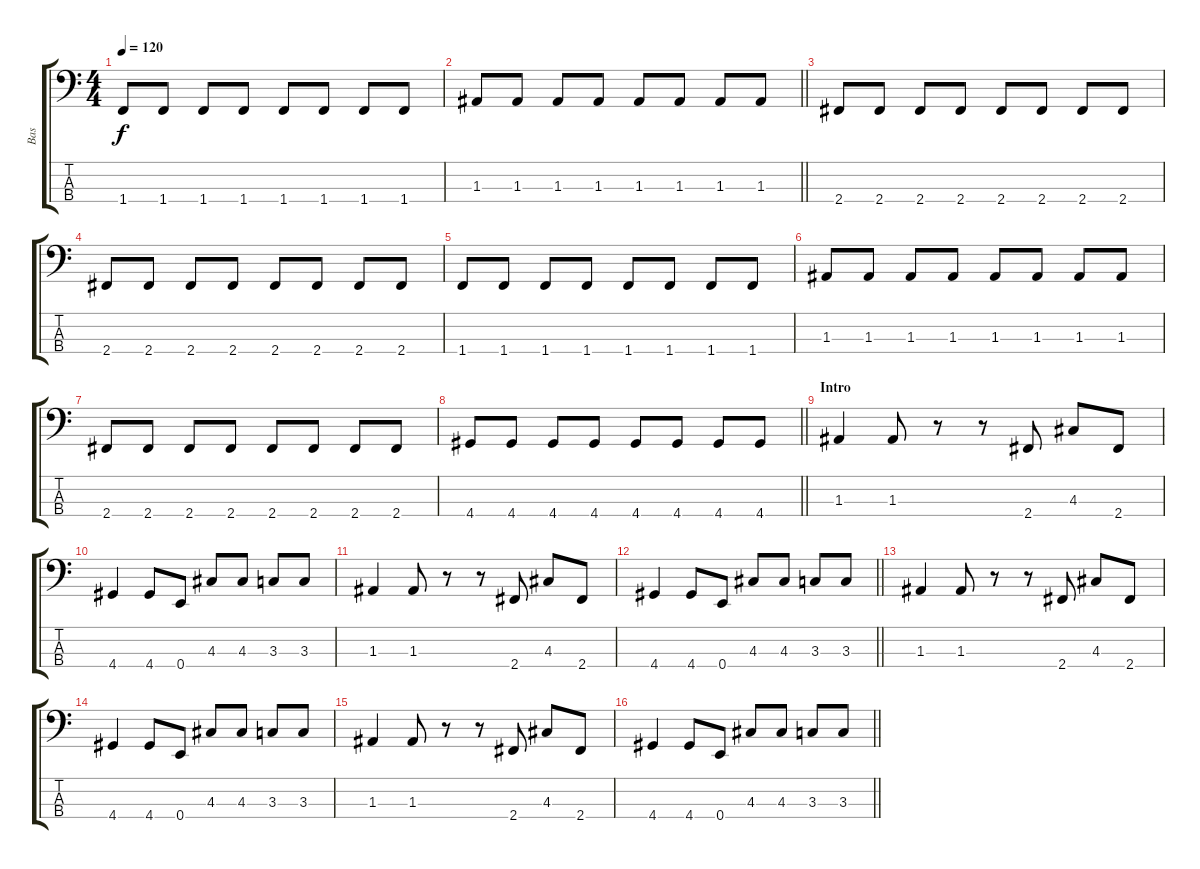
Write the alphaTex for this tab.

\track ("Bas" "Bas") {instrument electricbassfinger}
\staff {score tabs}
\tuning (G2 D2 A1 E1) {hide}
\ts (4 4)
\tempo 120
\clef f4
\ks c
1.4.8{dy f} 1.4.8 1.4.8 1.4.8 1.4.8 1.4.8 1.4.8 1.4.8 |
\barLineRight lightlight
1.3.8 1.3.8 1.3.8 1.3.8 1.3.8 1.3.8 1.3.8 1.3.8 |
2.4.8 2.4.8 2.4.8 2.4.8 2.4.8 2.4.8 2.4.8 2.4.8 |
2.4.8 2.4.8 2.4.8 2.4.8 2.4.8 2.4.8 2.4.8 2.4.8 |
1.4.8 1.4.8 1.4.8 1.4.8 1.4.8 1.4.8 1.4.8 1.4.8 |
1.3.8 1.3.8 1.3.8 1.3.8 1.3.8 1.3.8 1.3.8 1.3.8 |
2.4.8 2.4.8 2.4.8 2.4.8 2.4.8 2.4.8 2.4.8 2.4.8 |
\barLineRight lightlight
4.4.8 4.4.8 4.4.8 4.4.8 4.4.8 4.4.8 4.4.8 4.4.8 |
\section ("" "Intro")
1.3.4 1.3.8 r.8 r.8 2.4.8 4.3.8 2.4.8 |
4.4.4 4.4.8 0.4.8 4.3.8 4.3.8 3.3.8 3.3.8 |
1.3.4 1.3.8 r.8 r.8 2.4.8 4.3.8 2.4.8 |
\barLineRight lightlight
4.4.4 4.4.8 0.4.8 4.3.8 4.3.8 3.3.8 3.3.8 |
1.3.4 1.3.8 r.8 r.8 2.4.8 4.3.8 2.4.8 |
4.4.4 4.4.8 0.4.8 4.3.8 4.3.8 3.3.8 3.3.8 |
1.3.4 1.3.8 r.8 r.8 2.4.8 4.3.8 2.4.8 |
\barLineRight lightlight
4.4.4 4.4.8 0.4.8 4.3.8 4.3.8 3.3.8 3.3.8
